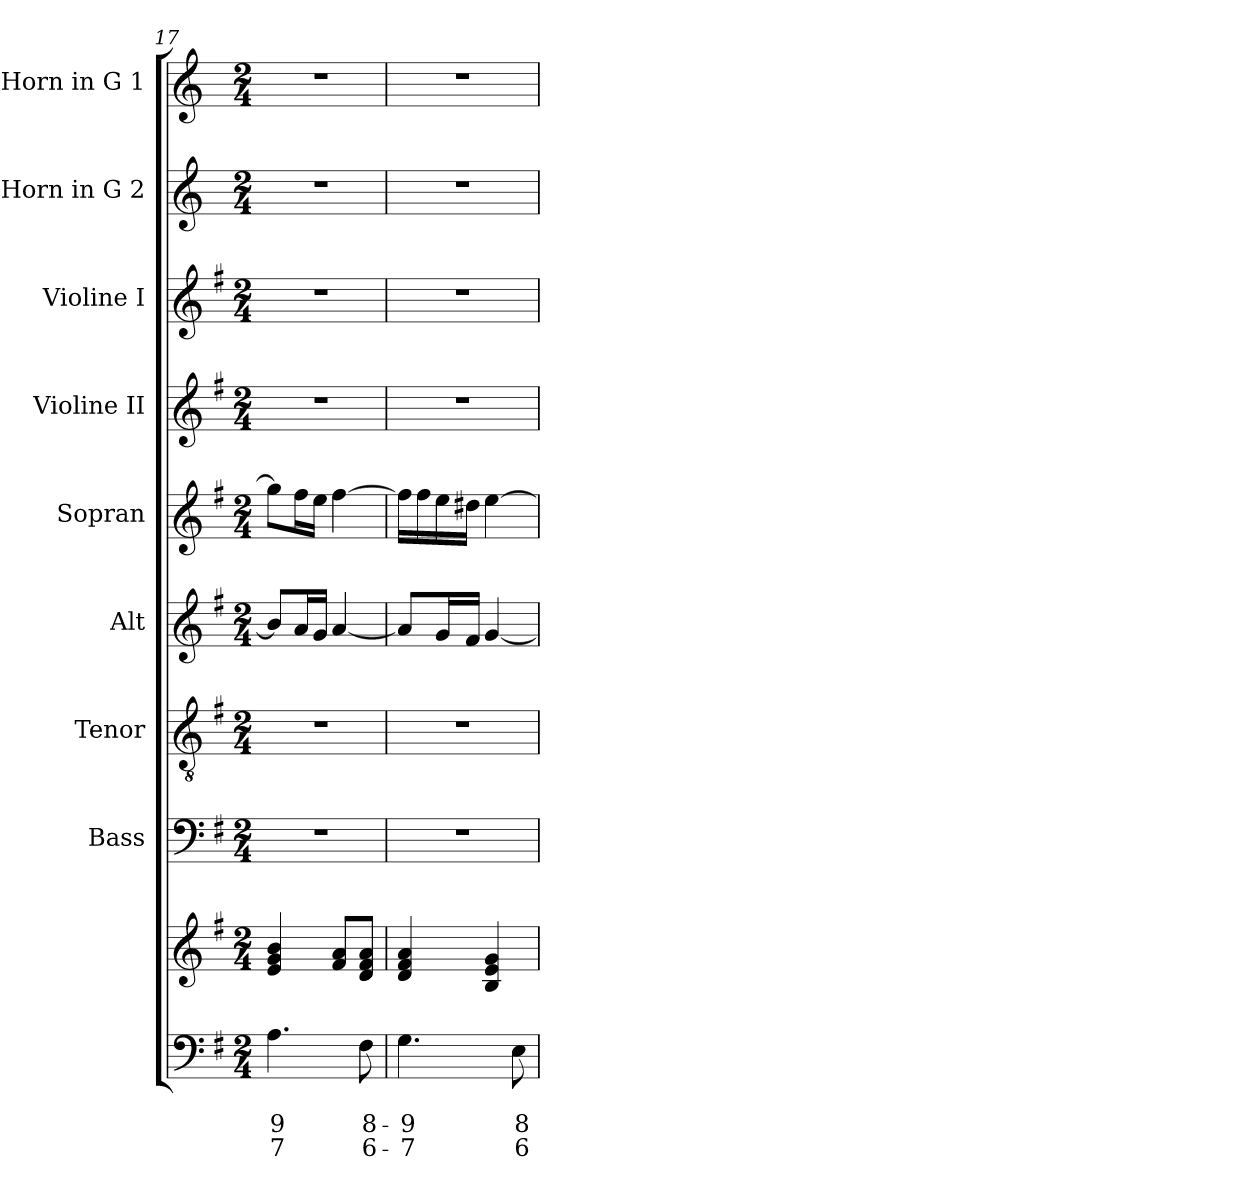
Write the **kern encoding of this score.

**kern	**text	**text	**text	**kern	**kern	**kern	**kern	**kern	**kern	**kern	**kern	**kern
*part9	*part9	*part9	*part9	*part9	*part8	*part7	*part6	*part5	*part4	*part3	*part2	*part1
*staff10	*staff10	*staff10	*staff10	*staff9	*staff8	*staff7	*staff6	*staff5	*staff4	*staff3	*staff2	*staff1
*	*	*	*	*	*I"Bass	*I"Tenor	*I"Alt	*I"Sopran	*I"Violine II	*I"Violine I	*I"Horn in G 2	*I"Horn in G 1
*	*	*	*	*	*I'B.	*I'T.	*I'A.	*I'S.	*I'Vl. II	*I'Vl. I	*	*
*clefF4	*	*	*	*clefG2	*clefF4	*clefGv2	*clefG2	*clefG2	*clefG2	*clefG2	*clefG2	*clefG2
*	*	*	*	*	*	*	*	*	*	*	*ITrd3c5	*ITrd3c5
*k[f#]	*	*	*	*k[f#]	*k[f#]	*k[f#]	*k[f#]	*k[f#]	*k[f#]	*k[f#]	*k[f#]	*k[f#]
*G:	*	*	*	*G:	*G:	*G:	*G:	*G:	*G:	*G:	*G:	*G:
*M2/4	*	*	*	*M2/4	*M2/4	*M2/4	*M2/4	*M2/4	*M2/4	*M2/4	*M2/4	*M2/4
=17	=17	=17	=17	=17	=17	=17	=17	=17	=17	=17	=17	=17
!	!	!LO:LY:b	!LO:LY:b	!	!	!	!	!	!	!	!	!
4.A\	.	9	7	4e/ 4g/ 4b/	2r	2r	8b/L]	8gg\L]	2r	2r	2r	2r
.	.	.	.	.	.	.	16a/L	16ff#\L	.	.	.	.
.	.	.	.	.	.	.	16g/JJ	16ee\JJ	.	.	.	.
.	.	.	.	8f#/ 8a/L	.	.	[4a/	[4ff#\	.	.	.	.
!	!	!LO:LY:b	!LO:LY:b	!	!	!	!	!	!	!	!	!
8F#\	.	8-	6-	8d/ 8f#/ 8a/J	.	.	.	.	.	.	.	.
=18	=18	=18	=18	=18	=18	=18	=18	=18	=18	=18	=18	=18
!	!	!LO:LY:b	!LO:LY:b	!	!	!	!	!	!	!	!	!
4.G\	.	-9	-7	4d/ 4f#/ 4a/	2r	2r	8a/L]	16ff#\LL]	2r	2r	2r	2r
.	.	.	.	.	.	.	.	16ff#\	.	.	.	.
.	.	.	.	.	.	.	16g/L	16ee\	.	.	.	.
.	.	.	.	.	.	.	16f#/JJ	16dd#X\JJ	.	.	.	.
.	.	.	.	4B/ 4e/ 4g/	.	.	[4g/	[4ee\	.	.	.	.
!	!	!LO:LY:b	!LO:LY:b	!	!	!	!	!	!	!	!	!
8E\	.	8-	6-	.	.	.	.	.	.	.	.	.
=	=	=	=	=	=	=	=	=	=	=	=	=
*-	*-	*-	*-	*-	*-	*-	*-	*-	*-	*-	*-	*-
